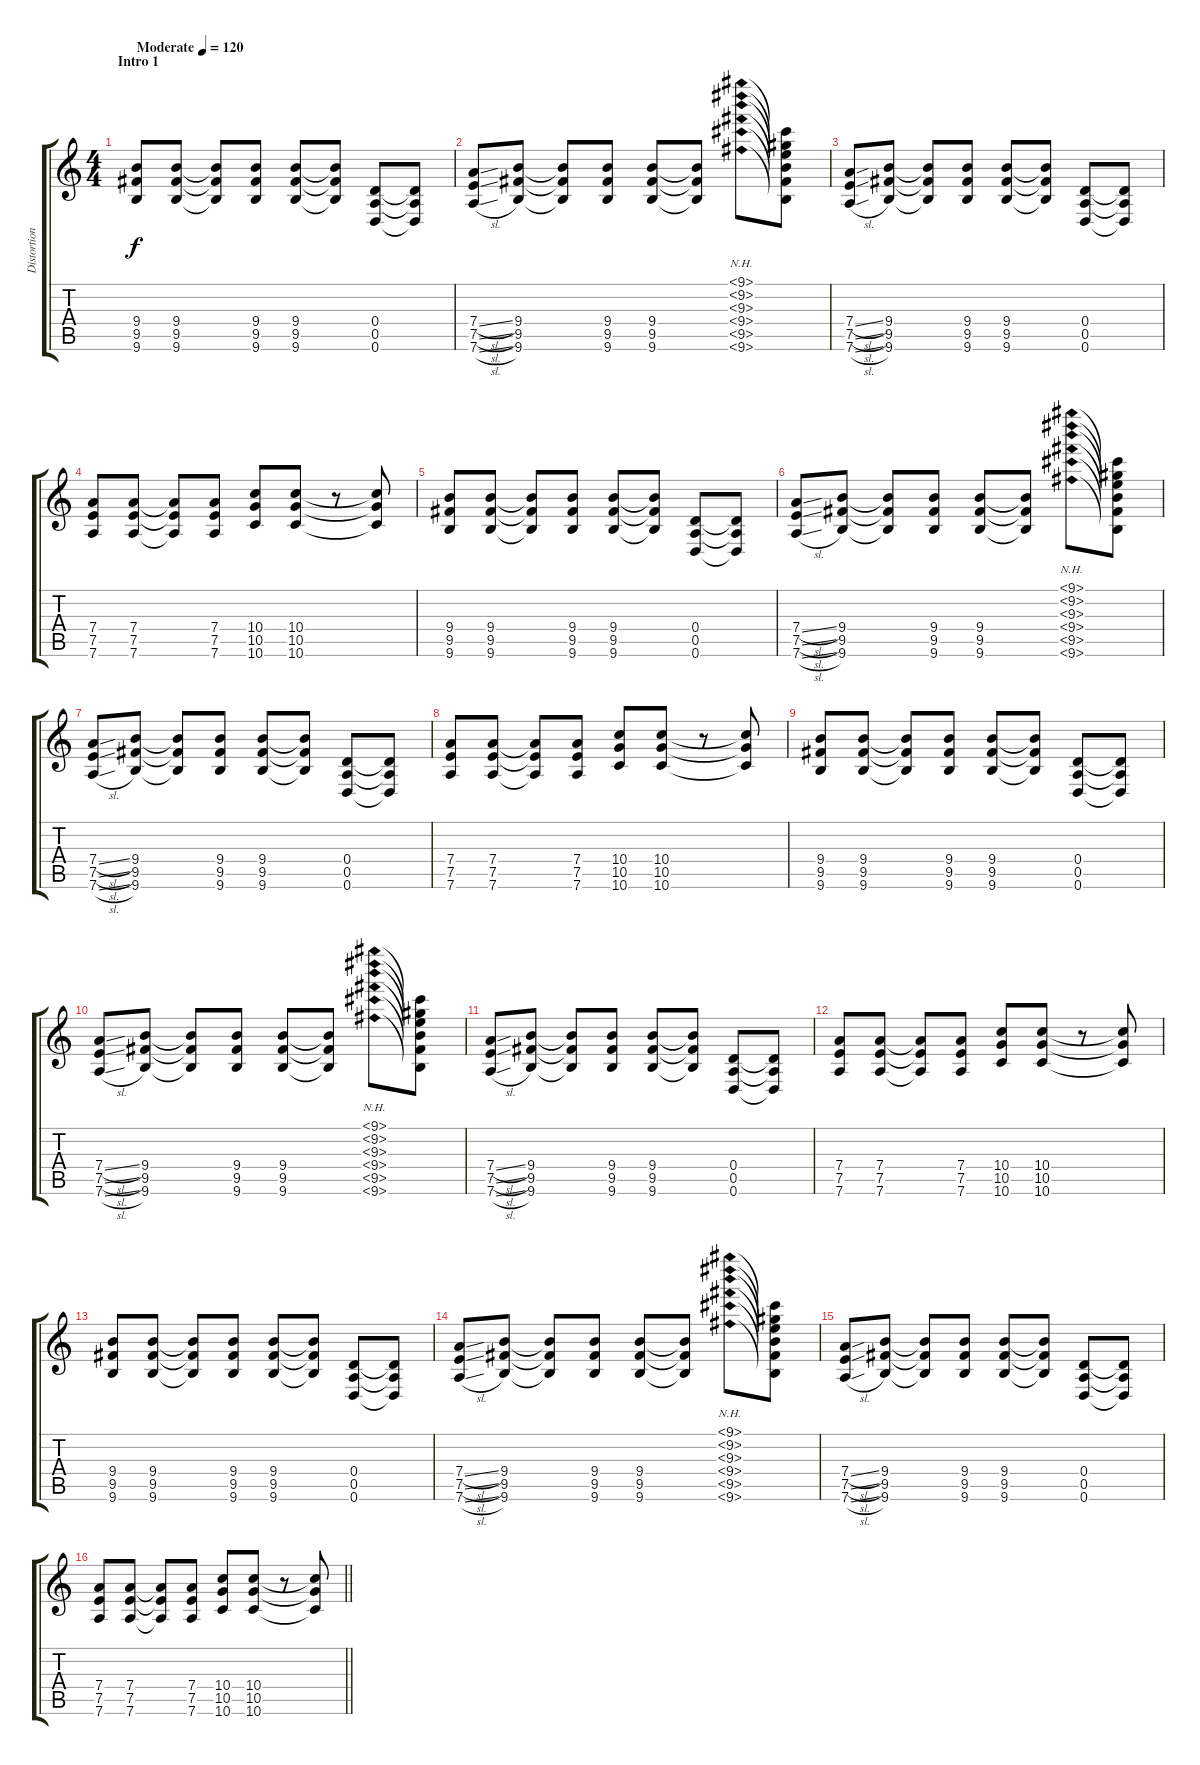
\track ("Distortion" "Distortion") {instrument distortionguitar}
\staff {score tabs}
\tuning (E4 B3 G3 D3 A2 D2) {hide}
\ts (4 4)
\section ("" "Intro 1")
\tempo (120 "Moderate")
\tempo 190
\tempo (120 "Moderate")
\clef g2
\ks c
(9.4 9.5 9.6).8{dy f instrument distortionguitar} (9.4 9.5 9.6).8 (9.4{t} 9.5{t} 9.6{t}).8 (9.4 9.5 9.6).8 (9.4 9.5 9.6).8 (9.4{t} 9.5{t} 9.6{t}).8 (0.4 0.5 0.6).8 (0.4{t} 0.5{t} 0.6{t}).8 |
(7.4{sl} 7.5{sl} 7.6{sl}).8 (9.4 9.5 9.6).8 (9.4{t} 9.5{t} 9.6{t}).8 (9.4 9.5 9.6).8 (9.4 9.5 9.6).8 (9.4{t} 9.5{t} 9.6{t}).8 (9.1{nh} 9.2{nh} 9.3{nh} 9.4{nh} 9.5{nh} 9.6{nh}).8 (9.1{t} 9.2{t} 9.3{t} 9.4{t} 9.5{t} 9.6{t}).8 |
(7.4{sl} 7.5{sl} 7.6{sl}).8 (9.4 9.5 9.6).8 (9.4{t} 9.5{t} 9.6{t}).8 (9.4 9.5 9.6).8 (9.4 9.5 9.6).8 (9.4{t} 9.5{t} 9.6{t}).8 (0.4 0.5 0.6).8 (0.4{t} 0.5{t} 0.6{t}).8 |
(7.4 7.5 7.6).8 (7.4 7.5 7.6).8 (7.4{t} 7.5{t} 7.6{t}).8 (7.4 7.5 7.6).8 (10.4 10.5 10.6).8 (10.4 10.5 10.6).8 r.8 (10.4{t} 10.5{t} 10.6{t}).8 |
(9.4 9.5 9.6).8 (9.4 9.5 9.6).8 (9.4{t} 9.5{t} 9.6{t}).8 (9.4 9.5 9.6).8 (9.4 9.5 9.6).8 (9.4{t} 9.5{t} 9.6{t}).8 (0.4 0.5 0.6).8 (0.4{t} 0.5{t} 0.6{t}).8 |
(7.4{sl} 7.5{sl} 7.6{sl}).8 (9.4 9.5 9.6).8 (9.4{t} 9.5{t} 9.6{t}).8 (9.4 9.5 9.6).8 (9.4 9.5 9.6).8 (9.4{t} 9.5{t} 9.6{t}).8 (9.1{nh} 9.2{nh} 9.3{nh} 9.4{nh} 9.5{nh} 9.6{nh}).8 (9.1{t} 9.2{t} 9.3{t} 9.4{t} 9.5{t} 9.6{t}).8 |
(7.4{sl} 7.5{sl} 7.6{sl}).8 (9.4 9.5 9.6).8 (9.4{t} 9.5{t} 9.6{t}).8 (9.4 9.5 9.6).8 (9.4 9.5 9.6).8 (9.4{t} 9.5{t} 9.6{t}).8 (0.4 0.5 0.6).8 (0.4{t} 0.5{t} 0.6{t}).8 |
(7.4 7.5 7.6).8 (7.4 7.5 7.6).8 (7.4{t} 7.5{t} 7.6{t}).8 (7.4 7.5 7.6).8 (10.4 10.5 10.6).8 (10.4 10.5 10.6).8 r.8 (10.4{t} 10.5{t} 10.6{t}).8 |
(9.4 9.5 9.6).8 (9.4 9.5 9.6).8 (9.4{t} 9.5{t} 9.6{t}).8 (9.4 9.5 9.6).8 (9.4 9.5 9.6).8 (9.4{t} 9.5{t} 9.6{t}).8 (0.4 0.5 0.6).8 (0.4{t} 0.5{t} 0.6{t}).8 |
(7.4{sl} 7.5{sl} 7.6{sl}).8 (9.4 9.5 9.6).8 (9.4{t} 9.5{t} 9.6{t}).8 (9.4 9.5 9.6).8 (9.4 9.5 9.6).8 (9.4{t} 9.5{t} 9.6{t}).8 (9.1{nh} 9.2{nh} 9.3{nh} 9.4{nh} 9.5{nh} 9.6{nh}).8 (9.1{t} 9.2{t} 9.3{t} 9.4{t} 9.5{t} 9.6{t}).8 |
(7.4{sl} 7.5{sl} 7.6{sl}).8 (9.4 9.5 9.6).8 (9.4{t} 9.5{t} 9.6{t}).8 (9.4 9.5 9.6).8 (9.4 9.5 9.6).8 (9.4{t} 9.5{t} 9.6{t}).8 (0.4 0.5 0.6).8 (0.4{t} 0.5{t} 0.6{t}).8 |
(7.4 7.5 7.6).8 (7.4 7.5 7.6).8 (7.4{t} 7.5{t} 7.6{t}).8 (7.4 7.5 7.6).8 (10.4 10.5 10.6).8 (10.4 10.5 10.6).8 r.8 (10.4{t} 10.5{t} 10.6{t}).8 |
(9.4 9.5 9.6).8 (9.4 9.5 9.6).8 (9.4{t} 9.5{t} 9.6{t}).8 (9.4 9.5 9.6).8 (9.4 9.5 9.6).8 (9.4{t} 9.5{t} 9.6{t}).8 (0.4 0.5 0.6).8 (0.4{t} 0.5{t} 0.6{t}).8 |
(7.4{sl} 7.5{sl} 7.6{sl}).8 (9.4 9.5 9.6).8 (9.4{t} 9.5{t} 9.6{t}).8 (9.4 9.5 9.6).8 (9.4 9.5 9.6).8 (9.4{t} 9.5{t} 9.6{t}).8 (9.1{nh} 9.2{nh} 9.3{nh} 9.4{nh} 9.5{nh} 9.6{nh}).8 (9.1{t} 9.2{t} 9.3{t} 9.4{t} 9.5{t} 9.6{t}).8 |
(7.4{sl} 7.5{sl} 7.6{sl}).8 (9.4 9.5 9.6).8 (9.4{t} 9.5{t} 9.6{t}).8 (9.4 9.5 9.6).8 (9.4 9.5 9.6).8 (9.4{t} 9.5{t} 9.6{t}).8 (0.4 0.5 0.6).8 (0.4{t} 0.5{t} 0.6{t}).8 |
\barLineRight lightlight
(7.4 7.5 7.6).8 (7.4 7.5 7.6).8 (7.4{t} 7.5{t} 7.6{t}).8 (7.4 7.5 7.6).8 (10.4 10.5 10.6).8 (10.4 10.5 10.6).8 r.8 (10.4{t} 10.5{t} 10.6{t}).8
